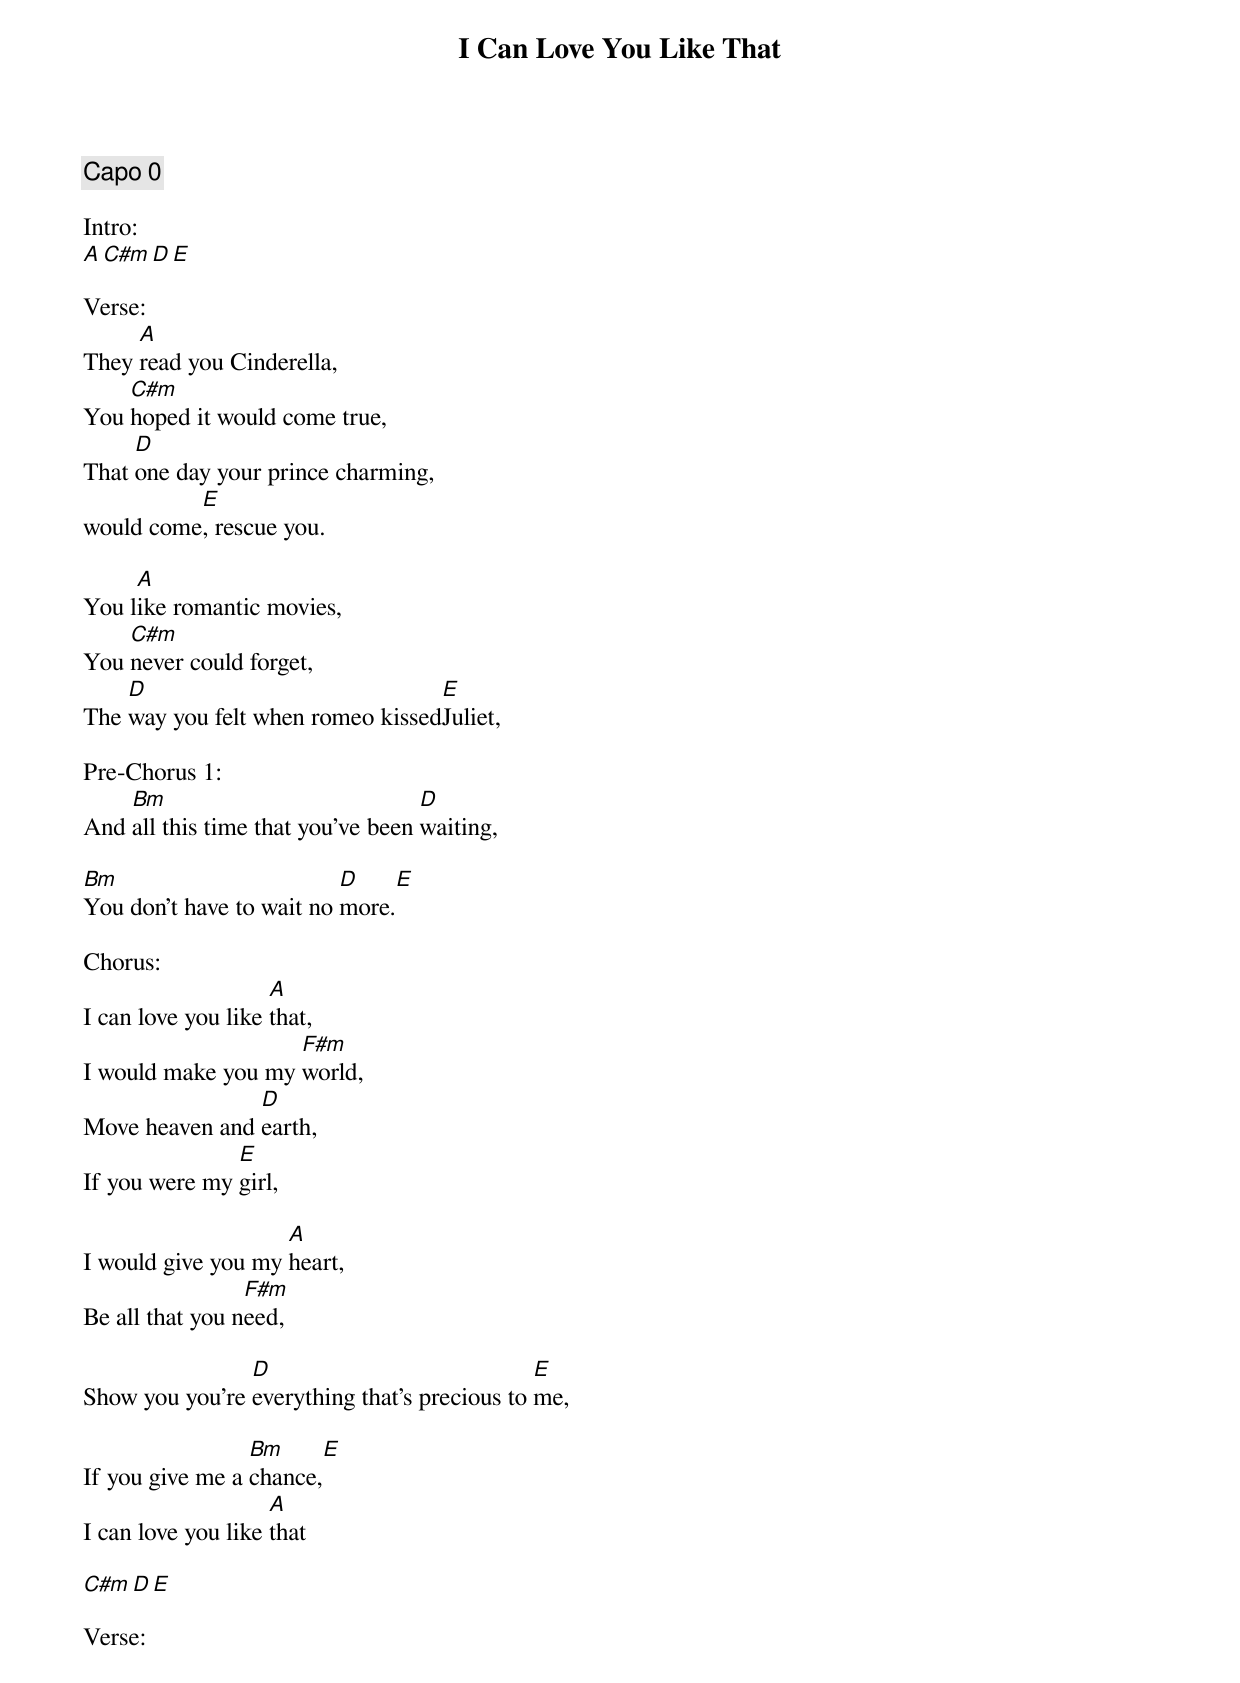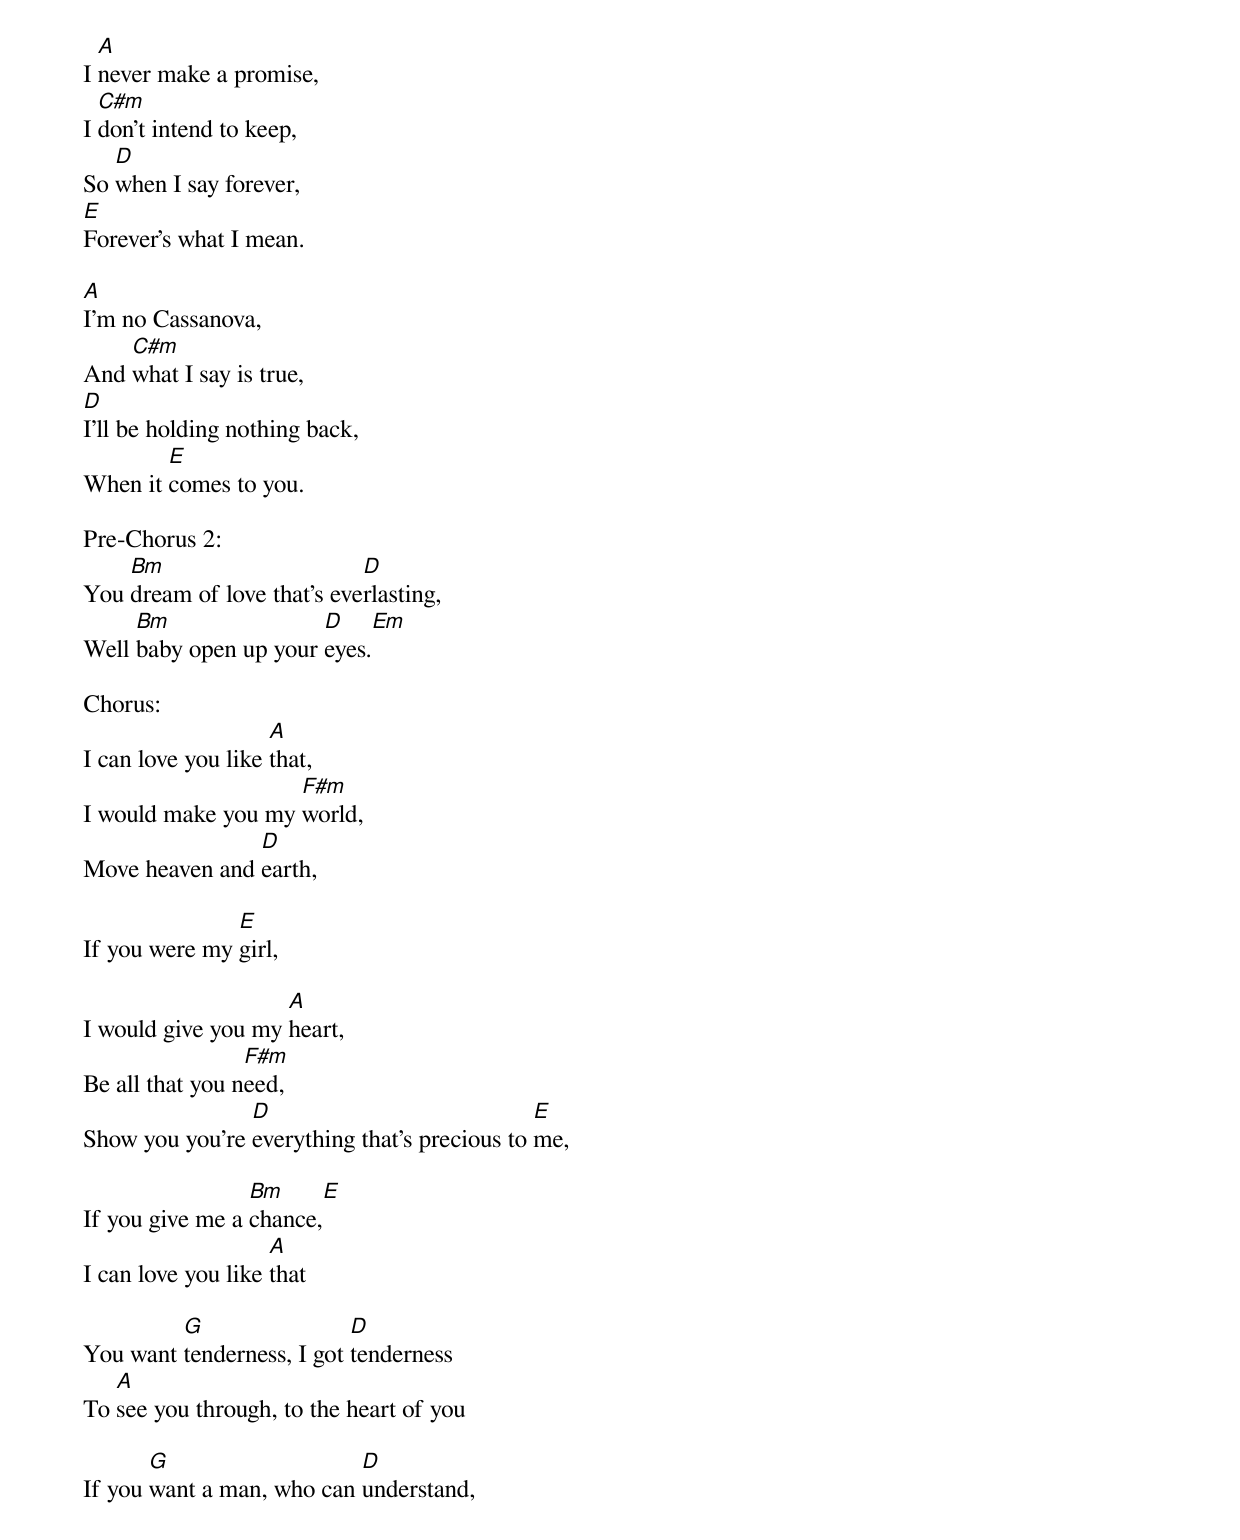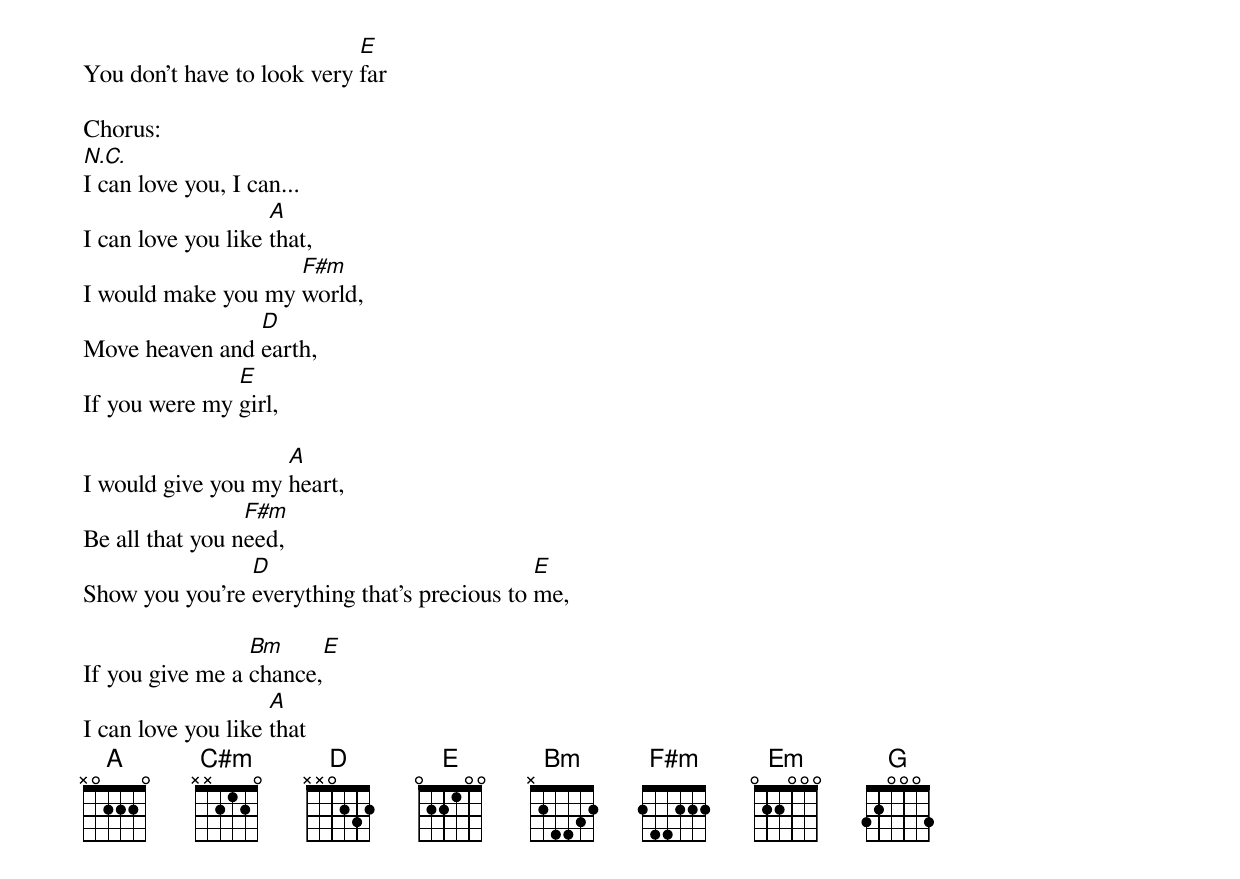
{title:I Can Love You Like That}
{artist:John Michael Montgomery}
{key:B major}
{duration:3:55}
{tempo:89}
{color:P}

{comment: Capo 0}

Intro:
[A][C#m][D][E]

Verse:
They [A]read you Cinderella,
You [C#m]hoped it would come true,
That [D]one day your prince charming,
would come[E], rescue you.

You l[A]ike romantic movies,
You [C#m]never could forget,
The [D]way you felt when romeo kissed[E]Juliet,

Pre-Chorus 1:
And [Bm]all this time that you've been [D]waiting,

[Bm]You don't have to wait no [D]more.[E]

Chorus:
I can love you like [A]that,
I would make you my [F#m]world,
Move heaven and [D]earth,
If you were my [E]girl,

I would give you my [A]heart,
Be all that you n[F#m]eed,

Show you you're [D]everything that's precious to [E]me,

If you give me a [Bm]chance,[E]
I can love you like [A]that

[C#m][D][E]

Verse:
I [A]never make a promise,
I [C#m]don't intend to keep,
So [D]when I say forever,
[E]Forever's what I mean.

[A]I'm no Cassanova,
And [C#m]what I say is true,
[D]I'll be holding nothing back,
When it [E]comes to you.

Pre-Chorus 2:
You [Bm]dream of love that's eve[D]rlasting,
Well [Bm]baby open up your [D]eyes.[Em]

Chorus:
I can love you like [A]that,
I would make you my [F#m]world,
Move heaven and [D]earth,

If you were my [E]girl,

I would give you my [A]heart,
Be all that you n[F#m]eed,
Show you you're [D]everything that's precious to [E]me,

If you give me a [Bm]chance,[E]
I can love you like [A]that

You want [G]tenderness, I got [D]tenderness
To [A]see you through, to the heart of you

If you [G]want a man, who can [D]understand,
You don't have to look very [E]far

Chorus:
[N.C.]I can love you, I can...
I can love you like [A]that,
I would make you my [F#m]world,
Move heaven and [D]earth,
If you were my [E]girl,

I would give you my [A]heart,
Be all that you n[F#m]eed,
Show you you're [D]everything that's precious to [E]me,

If you give me a [Bm]chance,[E]
I can love you like [A]that
